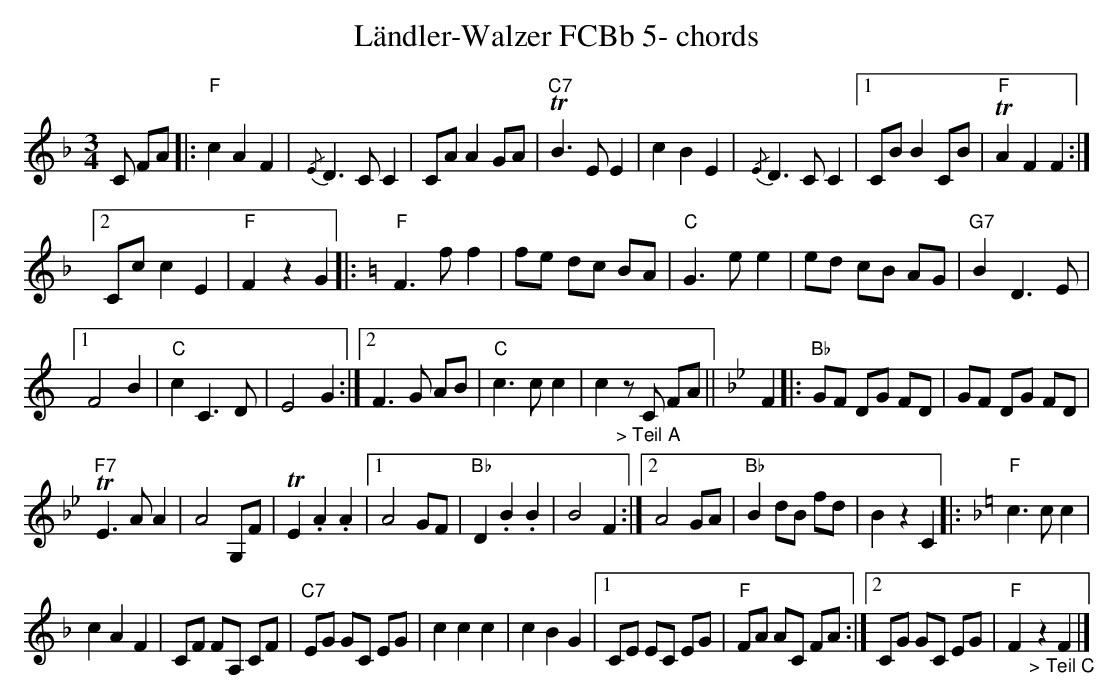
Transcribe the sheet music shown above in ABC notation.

X:1
T:L\"andler-Walzer FCBb 5- chords
M:3/4
L:1/8
K:Fmaj%%MIDI gchordon
C FA |: "F"c2A2F2 | {/E}D3CC2 | CA A2 GA |"C7"TB3EE2 | c2B2E2 | {/E}D3CC2 |1 CB B2 CB | "F"TA2F2F2 :|2
Cc c2E2 | "F"F2z2G2 |: [K:Cmaj] "F"F3ff2 | fe dc BA | "C"G3ee2 | ed cB AG | "G7"B2D3E |1
F4B2 | "C"c2C3D | E4G2 :|2 F3G AB | "C"c3cc2 | c2"_> Teil A"zC FA || [K:Bbmaj] F2 |: "Bb"GF DG FD | GF DG FD |
"F7"TE3 AA2 | A4 G,F | TE2.A2.A2 |1 A4 GF | "Bb"D2.B2.B2 | B4F2 :|2 A4 GA | "Bb"B2 dB fd | B2z2C2 |: [K:Fmaj] "F"c3cc2 |
c2A2F2 | CF FA, CF | "C7"EG GC EG | c2c2c2 | c2B2G2 |1 CE EC EG | "F"FA AC FA :|2 CG GC EG | "F"F2"_> Teil C"z2F2 |]
